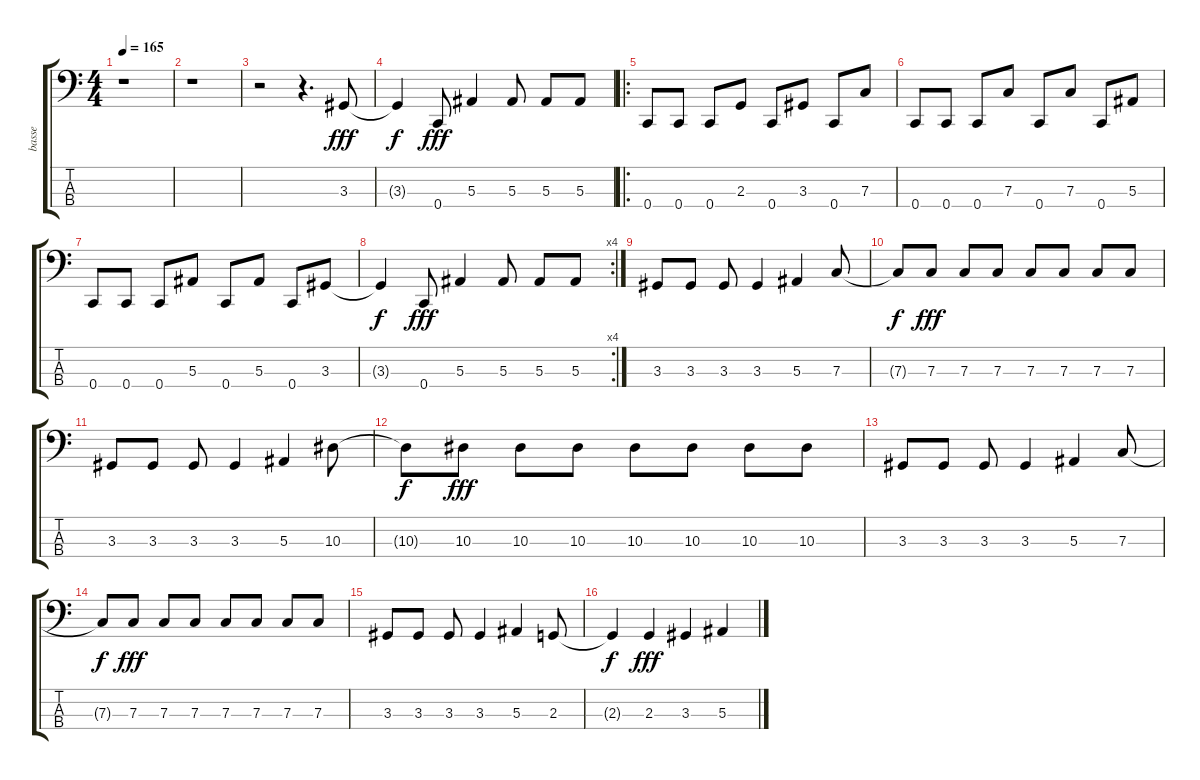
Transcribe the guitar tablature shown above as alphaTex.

\track ("basse" "basse") {instrument electricbassfinger}
\staff {score tabs}
\tuning (Eb2 Bb1 F1 C1) {hide}
\ts (4 4)
\tempo 165
\clef f4
\ks c
r.1{dy fff instrument electricbassfinger} |
r.1 |
r.2 r.4{d} 3.3.8 |
3.3{t}.4{dy f} 0.4.8{dy fff} 5.3.4 5.3.8 5.3.8 5.3.8 |
\ro
0.4.8 0.4.8 0.4.8 2.3.8 0.4.8 3.3.8 0.4.8 7.3.8 |
0.4.8 0.4.8 0.4.8 7.3.8 0.4.8 7.3.8 0.4.8 5.3.8 |
0.4.8 0.4.8 0.4.8 5.3.8 0.4.8 5.3.8 0.4.8 3.3.8 |
\rc 4
3.3{t}.4{dy f} 0.4.8{dy fff} 5.3.4 5.3.8 5.3.8 5.3.8 |
3.3.8 3.3.8 3.3.8 3.3.4 5.3.4 7.3.8 |
7.3{t}.8{dy f} 7.3.8{dy fff} 7.3.8 7.3.8 7.3.8 7.3.8 7.3.8 7.3.8 |
3.3.8 3.3.8 3.3.8 3.3.4 5.3.4 10.3.8 |
10.3{t}.8{dy f} 10.3.8{dy fff} 10.3.8 10.3.8 10.3.8 10.3.8 10.3.8 10.3.8 |
3.3.8 3.3.8 3.3.8 3.3.4 5.3.4 7.3.8 |
7.3{t}.8{dy f} 7.3.8{dy fff} 7.3.8 7.3.8 7.3.8 7.3.8 7.3.8 7.3.8 |
3.3.8 3.3.8 3.3.8 3.3.4 5.3.4 2.3.8 |
2.3{t}.4{dy f} 2.3.4{dy fff} 3.3.4 5.3.4
